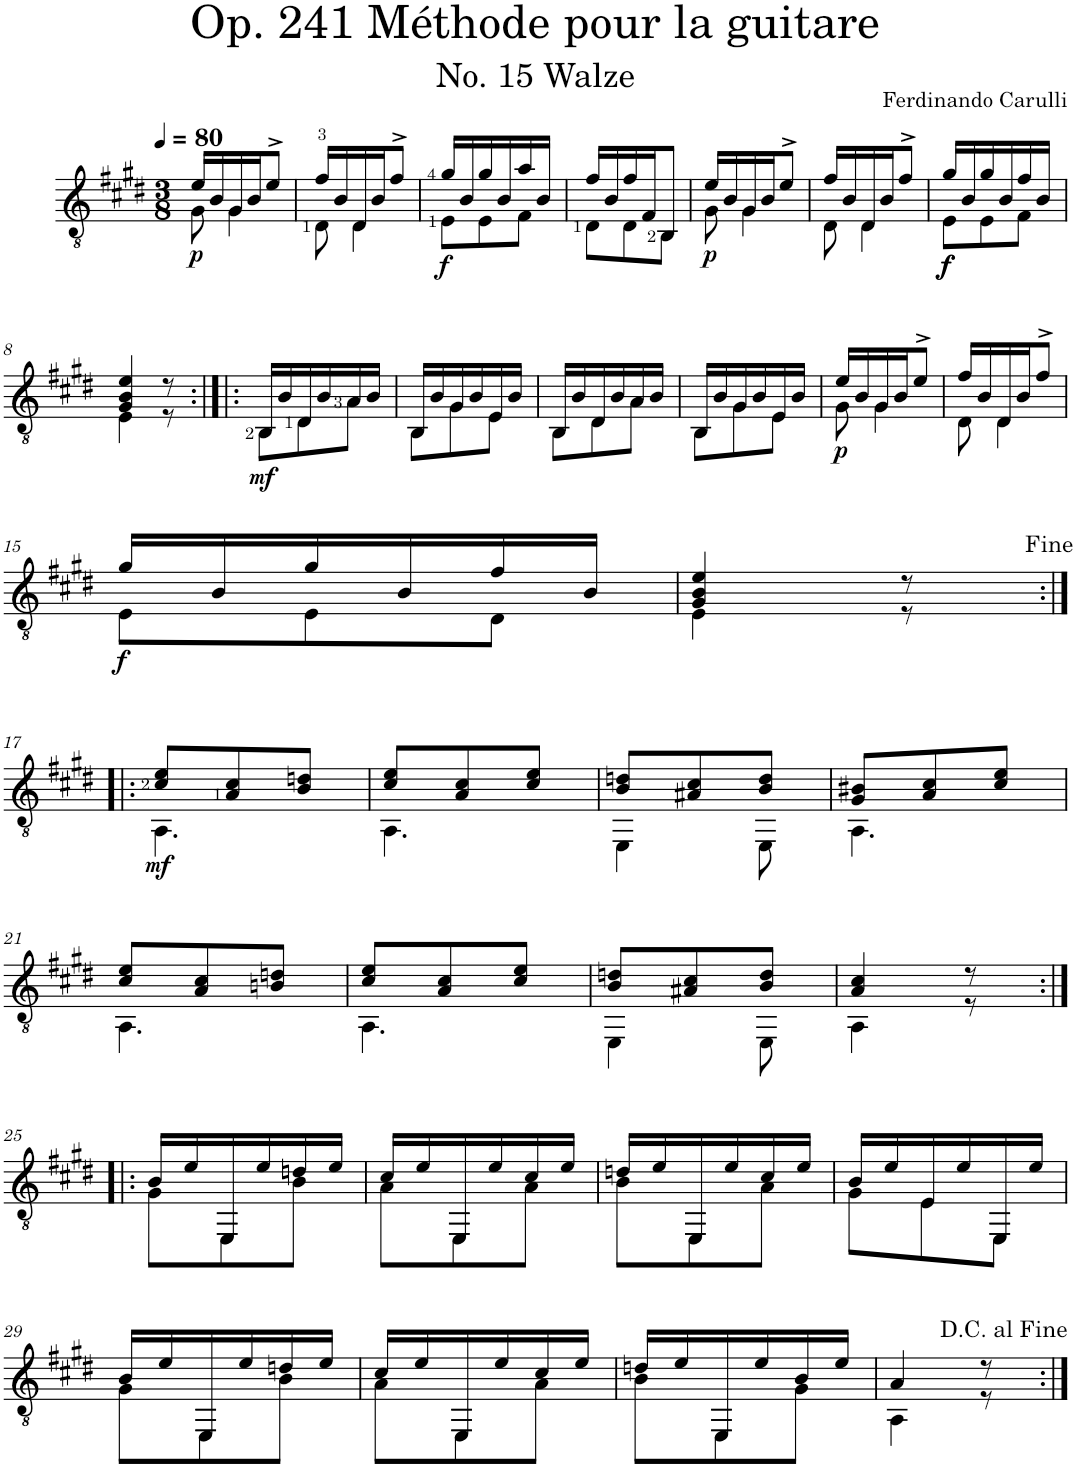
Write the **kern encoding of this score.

**kern	**dynam
*part1	*part1
*staff1	*staff1
*I"Classical Guitar	*
*clefGv2	*
*k[f#c#g#d#]	*
*E:	*
*M3/8	*
*MM80	*
=1	=1
*^	*
!	!	!LO:DY:b
16e/LL	8G#\	p
16B/	.	.
16G#/	4G#\	.
16B/J	.	.
8e^>/J	.	.
=2	=2	=2
16f#/LL	8D#\	.
16B/	.	.
16D#/	4D#\	.
16B/J	.	.
8f#^>/J	.	.
=3	=3	=3
!	!	!LO:DY:b
16g#/LL	8E\L	f
16B/	.	.
16g#/	8E\	.
16B/	.	.
16a/	8F#\J	.
16B/JJ	.	.
=4	=4	=4
16f#/LL	8D#\L	.
16B/	.	.
16f#/	8D#\	.
16F#/J	.	.
8BB/J	8BB\J	.
=5	=5	=5
!	!	!LO:DY:b
16e/LL	8G#\	p
16B/	.	.
16G#/	4G#\	.
16B/J	.	.
8e^>/J	.	.
=6	=6	=6
16f#/LL	8D#\	.
16B/	.	.
16D#/	4D#\	.
16B/J	.	.
8f#^>/J	.	.
=7	=7	=7
!	!	!LO:DY:b
!	!	!LO:DY:n=1:b
16g#/LL	8E\L	f f
16B/	.	.
16g#/	8E\	.
16B/	.	.
16f#/	8F#\J	.
16B/JJ	.	.
!!LO:LB:g=z	!!
=8	=8	=8
4G#/ 4B/ 4e/	4E\	.
8r	8r	.
=9:|!|:	=9:|!|:	=9:|!|:
!	!	!LO:DY:b
16BB/LL	8BB\L	mf
16B/	.	.
16D#/	8D#\	.
16B/	.	.
16A/	8A\J	.
16B/JJ	.	.
=10	=10	=10
16BB/LL	8BB\L	.
16B/	.	.
16G#/	8G#\	.
16B/	.	.
16E/	8E\J	.
16B/JJ	.	.
=11	=11	=11
16BB/LL	8BB\L	.
16B/	.	.
16D#/	8D#\	.
16B/	.	.
16A/	8A\J	.
16B/JJ	.	.
=12	=12	=12
16BB/LL	8BB\L	.
16B/	.	.
16G#/	8G#\	.
16B/	.	.
16E/	8E\J	.
16B/JJ	.	.
=13	=13	=13
!	!	!LO:DY:b
16e/LL	8G#\	p
16B/	.	.
16G#/	4G#\	.
16B/J	.	.
8e^/J	.	.
=14	=14	=14
16f#/LL	8D#\	.
16B/	.	.
16D#/	4D#\	.
16B/J	.	.
8f#^>/J	.	.
!!LO:LB:g=z	!!
=15	=15	=15
!	!	!LO:DY:b
16g#/LL	8E\L	f
16B/	.	.
16g#/	8E\	.
16B/	.	.
16f#/	8D#\J	.
16B/JJ	.	.
=16	=16	=16
4G#/ 4B/ 4e/	4E\	.
8r	8r	.
!!LO:LB:g=z	!!
=17:|!|:	=17:|!|:	=17:|!|:
!	!	!LO:DY:b
8c#/ 8e/L	4.AA\	mf
8A/ 8c#/	.	.
8B/ 8dn/J	.	.
=18	=18	=18
8c#/ 8e/L	4.AA\	.
8A/ 8c#/	.	.
8c#/ 8e/J	.	.
=19	=19	=19
8B/ 8dn/L	4EE\	.
8A#X/ 8c#/	.	.
8B/ 8d/J	8EE\	.
=20	=20	=20
8G#/ 8B#X/L	4.AA\	.
8A/ 8c#/	.	.
8c#/ 8e/J	.	.
!!LO:LB:g=z	!!
=21	=21	=21
8c#/ 8e/L	4.AA\	.
8A/ 8c#/	.	.
8Bn/ 8dn/J	.	.
=22	=22	=22
8c#/ 8e/L	4.AA\	.
8A/ 8c#/	.	.
8c#/ 8e/J	.	.
=23	=23	=23
8B/ 8dn/L	4EE\	.
8A#X/ 8c#/	.	.
8B/ 8d/J	8EE\	.
=24	=24	=24
4A/ 4c#/	4AA\	.
8r	8r	.
!!LO:LB:g=z	!!
=25:|!|:	=25:|!|:	=25:|!|:
16B/LL	8G#\L	.
16e/	.	.
16EE/	8EE\	.
16e/	.	.
16dn/	8B\J	.
16e/JJ	.	.
=26	=26	=26
16c#/LL	8A\L	.
16e/	.	.
16EE/	8EE\	.
16e/	.	.
16c#/	8A\J	.
16e/JJ	.	.
=27	=27	=27
16dn/LL	8B\L	.
16e/	.	.
16EE/	8EE\	.
16e/	.	.
16c#/	8A\J	.
16e/JJ	.	.
=28	=28	=28
16B/LL	8G#\L	.
16e/	.	.
16E/	8E\	.
16e/	.	.
16EE/	8EE\J	.
16e/JJ	.	.
!!LO:LB:g=z	!!
=29	=29	=29
16B/LL	8G#\L	.
16e/	.	.
16EE/	8EE\	.
16e/	.	.
16dn/	8B\J	.
16e/JJ	.	.
=30	=30	=30
16c#/LL	8A\L	.
16e/	.	.
16EE/	8EE\	.
16e/	.	.
16c#/	8A\J	.
16e/JJ	.	.
=31	=31	=31
16dn/LL	8B\L	.
16e/	.	.
16EE/	8EE\	.
16e/	.	.
16B/	8G#\J	.
16e/JJ	.	.
=32	=32	=32
4A/	4AA\	.
8r	8r	.
*v	*v	*
=:|!	=:|!
*-	*-
